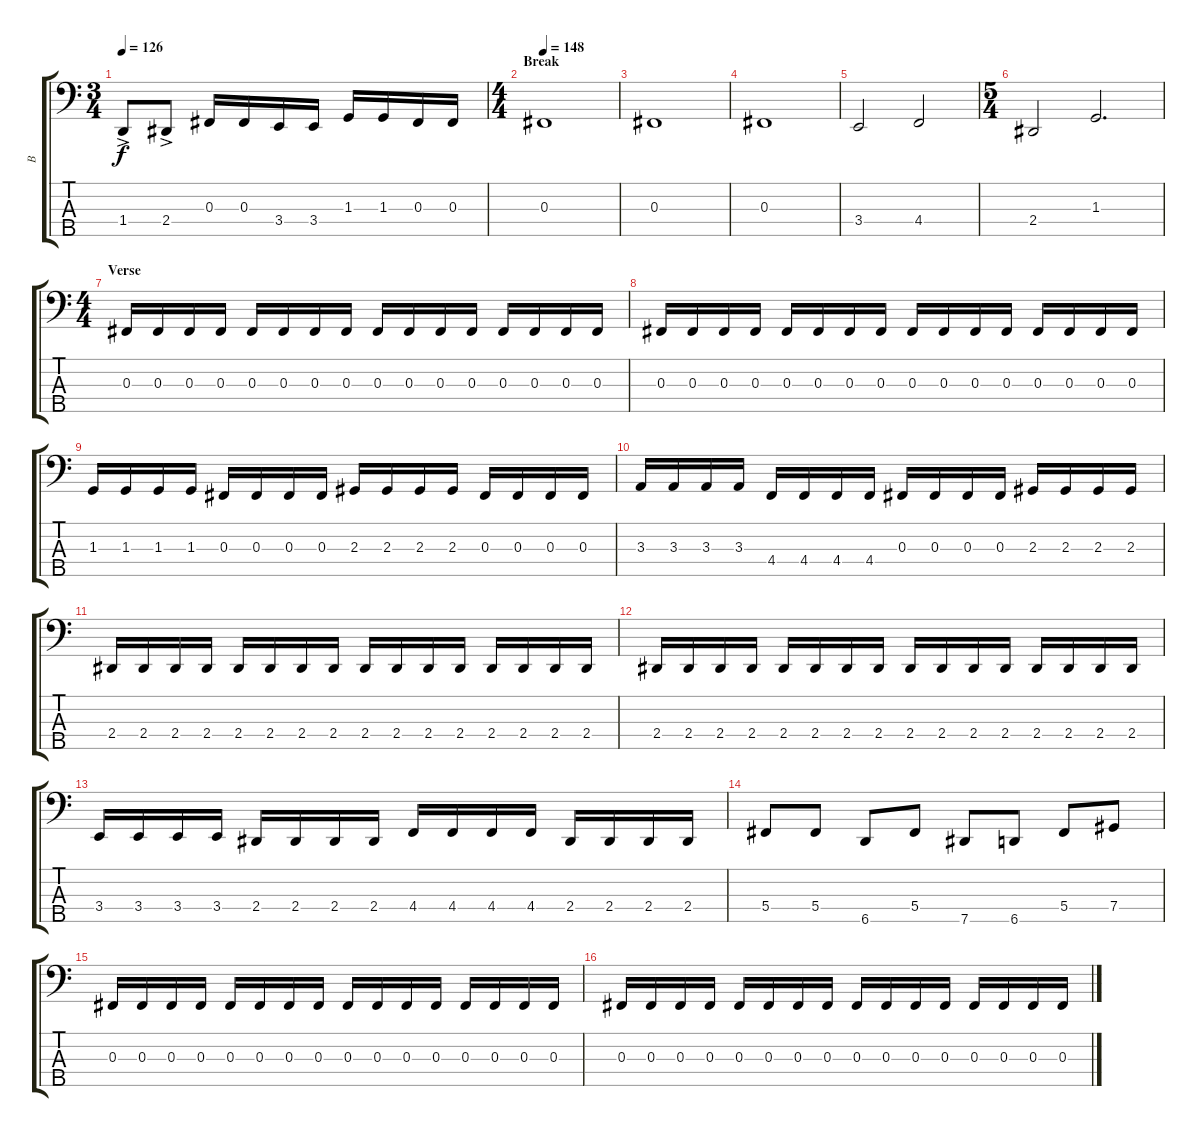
\track ("B" "B") {instrument electricbassfinger}
\staff {score tabs}
\tuning (E2 B1 Gb1 Db1 Ab0) {hide}
\ts (3 4)
\tempo 126
\clef f4
\ks c
1.4{ac}.8{dy f} 2.4{ac}.8 0.3.16 0.3.16 3.4.16 3.4.16 1.3.16 1.3.16 0.3.16 0.3.16 |
\ts (4 4)
\section ("" "Break")
\tempo 148
0.3.1 |
0.3.1 |
0.3.1 |
3.4.2 4.4.2 |
\ts (5 4)
2.4.2 1.3.2{d} |
\ts (4 4)
\section ("" "Verse")
0.3.16 0.3.16 0.3.16 0.3.16 0.3.16 0.3.16 0.3.16 0.3.16 0.3.16 0.3.16 0.3.16 0.3.16 0.3.16 0.3.16 0.3.16 0.3.16 |
0.3.16 0.3.16 0.3.16 0.3.16 0.3.16 0.3.16 0.3.16 0.3.16 0.3.16 0.3.16 0.3.16 0.3.16 0.3.16 0.3.16 0.3.16 0.3.16 |
1.3.16 1.3.16 1.3.16 1.3.16 0.3.16 0.3.16 0.3.16 0.3.16 2.3.16 2.3.16 2.3.16 2.3.16 0.3.16 0.3.16 0.3.16 0.3.16 |
3.3.16 3.3.16 3.3.16 3.3.16 4.4.16 4.4.16 4.4.16 4.4.16 0.3.16 0.3.16 0.3.16 0.3.16 2.3.16 2.3.16 2.3.16 2.3.16 |
2.4.16 2.4.16 2.4.16 2.4.16 2.4.16 2.4.16 2.4.16 2.4.16 2.4.16 2.4.16 2.4.16 2.4.16 2.4.16 2.4.16 2.4.16 2.4.16 |
2.4.16 2.4.16 2.4.16 2.4.16 2.4.16 2.4.16 2.4.16 2.4.16 2.4.16 2.4.16 2.4.16 2.4.16 2.4.16 2.4.16 2.4.16 2.4.16 |
3.4.16 3.4.16 3.4.16 3.4.16 2.4.16 2.4.16 2.4.16 2.4.16 4.4.16 4.4.16 4.4.16 4.4.16 2.4.16 2.4.16 2.4.16 2.4.16 |
5.4.8 5.4.8 6.5.8 5.4.8 7.5.8 6.5.8 5.4.8 7.4.8 |
0.3.16 0.3.16 0.3.16 0.3.16 0.3.16 0.3.16 0.3.16 0.3.16 0.3.16 0.3.16 0.3.16 0.3.16 0.3.16 0.3.16 0.3.16 0.3.16 |
0.3.16 0.3.16 0.3.16 0.3.16 0.3.16 0.3.16 0.3.16 0.3.16 0.3.16 0.3.16 0.3.16 0.3.16 0.3.16 0.3.16 0.3.16 0.3.16
